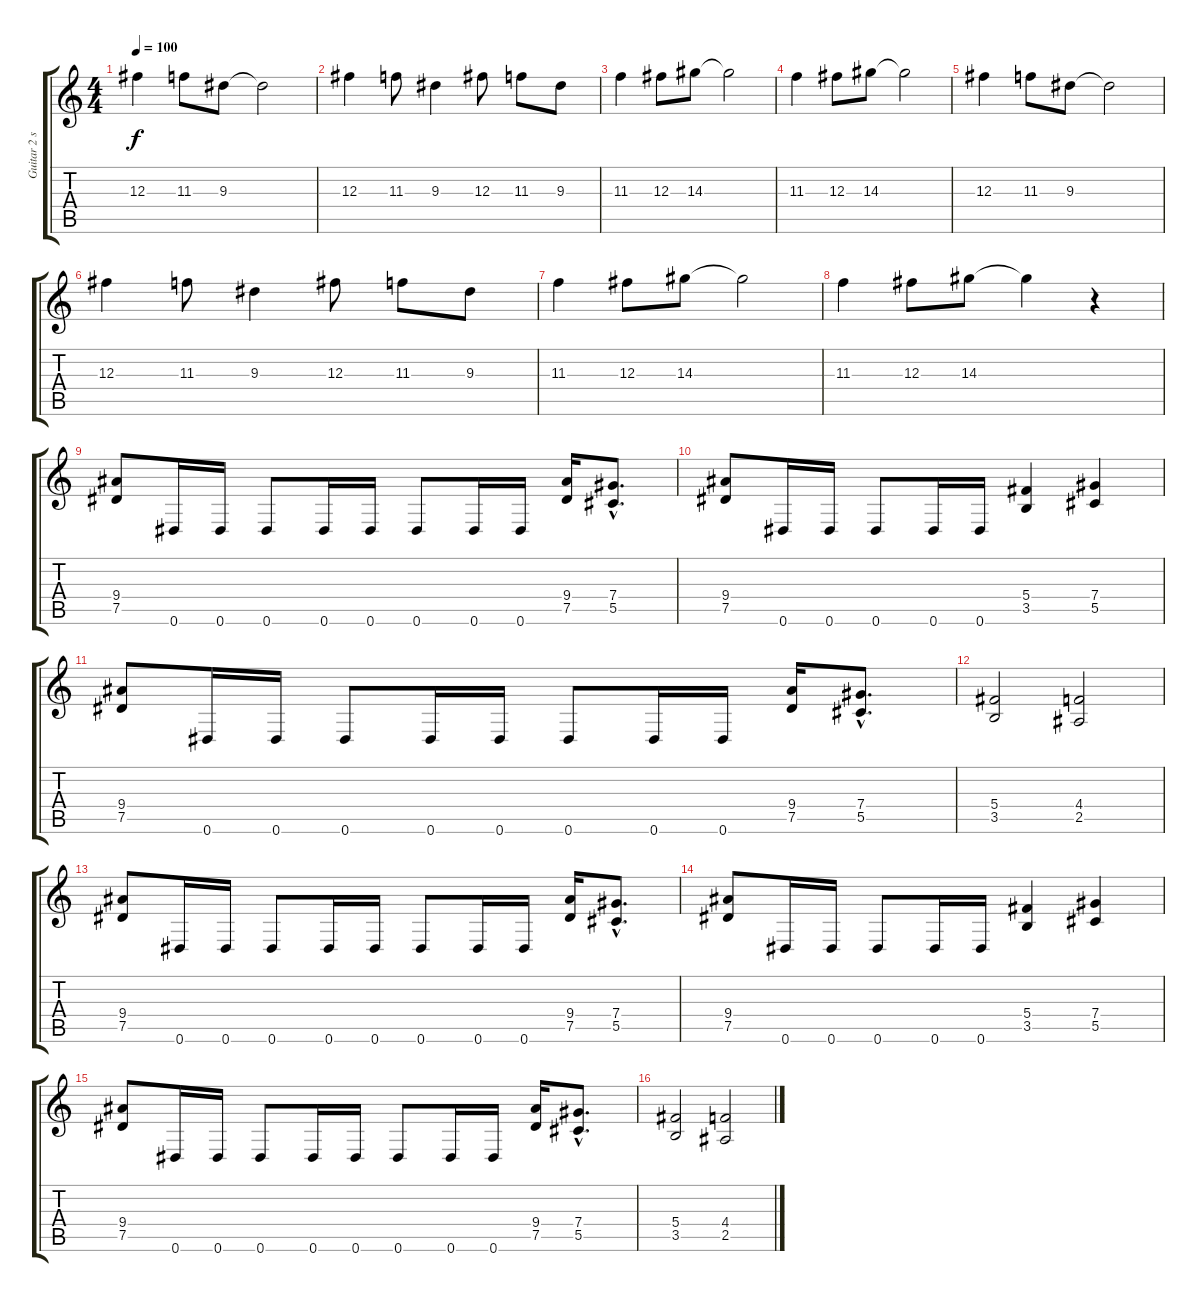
\track ("Guitar 2 solo" "Guitar 2 s") {instrument distortionguitar}
\staff {score tabs}
\tuning (Eb4 Bb3 Gb3 Db3 Ab2 Eb2) {hide}
\ts (4 4)
\tempo 100
\clef g2
\ks c
12.3.4{dy f instrument distortionguitar} 11.3.8 9.3.8 9.3{t}.2 |
12.3.4 11.3.8 9.3.4 12.3.8 11.3.8 9.3.8 |
11.3.4 12.3.8 14.3.8 14.3{t}.2 |
11.3.4 12.3.8 14.3.8 14.3{t}.2 |
12.3.4 11.3.8 9.3.8 9.3{t}.2 |
12.3.4 11.3.8 9.3.4 12.3.8 11.3.8 9.3.8 |
11.3.4 12.3.8 14.3.8 14.3{t}.2 |
11.3.4 12.3.8 14.3.8 14.3{t}.4 r.4 |
(9.4 7.5).8 0.6.16 0.6.16 0.6.8 0.6.16 0.6.16 0.6.8 0.6.16 0.6.16 (9.4 7.5).16 (7.4{hac} 5.5{hac}).8{d} |
(9.4 7.5).8 0.6.16 0.6.16 0.6.8 0.6.16 0.6.16 (5.4 3.5).4 (7.4 5.5).4 |
(9.4 7.5).8 0.6.16 0.6.16 0.6.8 0.6.16 0.6.16 0.6.8 0.6.16 0.6.16 (9.4 7.5).16 (7.4{hac} 5.5{hac}).8{d} |
(5.4 3.5).2 (4.4 2.5).2 |
(9.4 7.5).8 0.6.16 0.6.16 0.6.8 0.6.16 0.6.16 0.6.8 0.6.16 0.6.16 (9.4 7.5).16 (7.4{hac} 5.5{hac}).8{d} |
(9.4 7.5).8 0.6.16 0.6.16 0.6.8 0.6.16 0.6.16 (5.4 3.5).4 (7.4 5.5).4 |
(9.4 7.5).8 0.6.16 0.6.16 0.6.8 0.6.16 0.6.16 0.6.8 0.6.16 0.6.16 (9.4 7.5).16 (7.4{hac} 5.5{hac}).8{d} |
(5.4 3.5).2 (4.4 2.5).2
